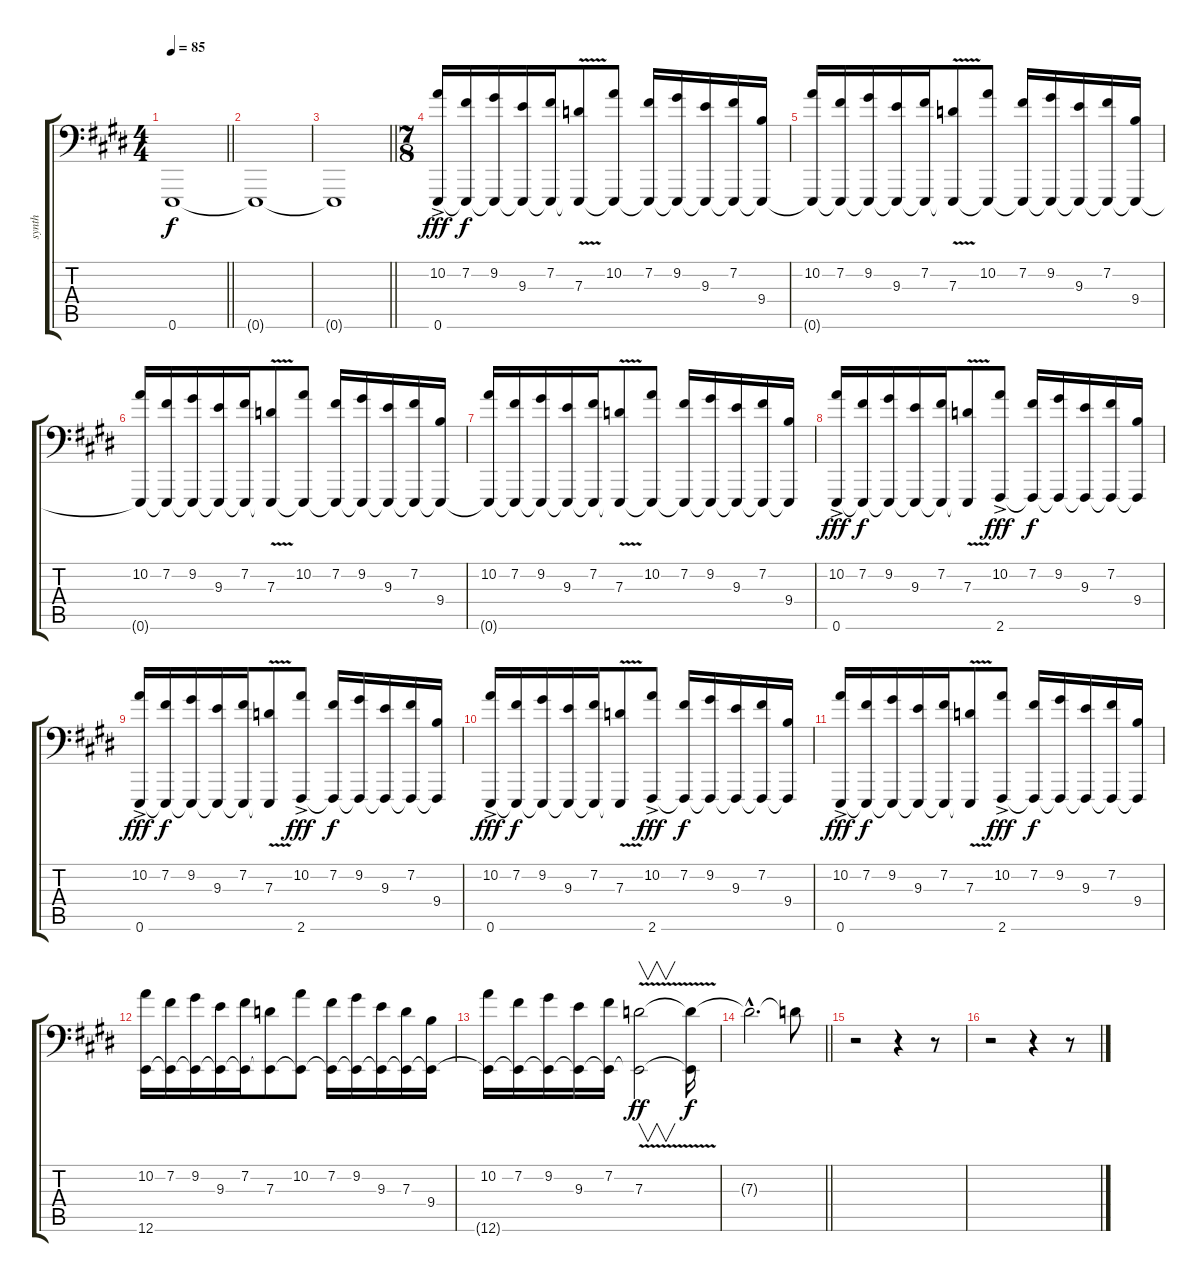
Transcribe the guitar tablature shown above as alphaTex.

\track ("synth" "synth") {instrument lead2sawtooth}
\staff {score tabs}
\tuning (E4 B3 G3 D3 A1 E1) {hide}
\ts (4 4)
\tempo 85
\clef f4
\barLineRight lightlight
\ks e
0.6{t}.1{dy f} |
0.6{t}.1 |
\barLineRight lightlight
0.6{t}.1 |
\ts (7 8)
(10.2 0.6{ac}).16{dy fff} (7.2 0.6{t}).16{dy f} (9.2 0.6{t}).16 (9.3 0.6{t}).16 (7.2 0.6{t}).16 (7.3{v} 0.6{t}).8 (10.2 0.6{t}).8 (7.2 0.6{t}).16 (9.2 0.6{t}).16 (9.3 0.6{t}).16 (7.2 0.6{t}).16 (9.4 0.6{t}).16 |
(10.2 0.6{t}).16 (7.2 0.6{t}).16 (9.2 0.6{t}).16 (9.3 0.6{t}).16 (7.2 0.6{t}).16 (7.3{v} 0.6{t}).8 (10.2 0.6{t}).8 (7.2 0.6{t}).16 (9.2 0.6{t}).16 (9.3 0.6{t}).16 (7.2 0.6{t}).16 (9.4 0.6{t}).16 |
(10.2 0.6{t}).16 (7.2 0.6{t}).16 (9.2 0.6{t}).16 (9.3 0.6{t}).16 (7.2 0.6{t}).16 (7.3{v} 0.6{t}).8 (10.2 0.6{t}).8 (7.2 0.6{t}).16 (9.2 0.6{t}).16 (9.3 0.6{t}).16 (7.2 0.6{t}).16 (9.4 0.6{t}).16 |
(10.2 0.6{t}).16 (7.2 0.6{t}).16 (9.2 0.6{t}).16 (9.3 0.6{t}).16 (7.2 0.6{t}).16 (7.3{v} 0.6{t}).8 (10.2 0.6{t}).8 (7.2 0.6{t}).16 (9.2 0.6{t}).16 (9.3 0.6{t}).16 (7.2 0.6{t}).16 (9.4 0.6{t}).16 |
(10.2 0.6{ac}).16{dy fff} (7.2 0.6{t}).16{dy f} (9.2 0.6{t}).16 (9.3 0.6{t}).16 (7.2 0.6{t}).16 (7.3{v} 0.6{t}).8 (10.2 2.6{ac}).8{dy fff} (7.2 2.6{t}).16{dy f} (9.2 2.6{t}).16 (9.3 2.6{t}).16 (7.2 2.6{t}).16 (9.4 2.6{t}).16 |
(10.2 0.6{ac}).16{dy fff} (7.2 0.6{t}).16{dy f} (9.2 0.6{t}).16 (9.3 0.6{t}).16 (7.2 0.6{t}).16 (7.3{v} 0.6{t}).8 (10.2 2.6{ac}).8{dy fff} (7.2 2.6{t}).16{dy f} (9.2 2.6{t}).16 (9.3 2.6{t}).16 (7.2 2.6{t}).16 (9.4 2.6{t}).16 |
(10.2 0.6{ac}).16{dy fff} (7.2 0.6{t}).16{dy f} (9.2 0.6{t}).16 (9.3 0.6{t}).16 (7.2 0.6{t}).16 (7.3{v} 0.6{t}).8 (10.2 2.6{ac}).8{dy fff} (7.2 2.6{t}).16{dy f} (9.2 2.6{t}).16 (9.3 2.6{t}).16 (7.2 2.6{t}).16 (9.4 2.6{t}).16 |
(10.2 0.6{ac}).16{dy fff} (7.2 0.6{t}).16{dy f} (9.2 0.6{t}).16 (9.3 0.6{t}).16 (7.2 0.6{t}).16 (7.3{v} 0.6{t}).8 (10.2 2.6{ac}).8{dy fff} (7.2 2.6{t}).16{dy f} (9.2 2.6{t}).16 (9.3 2.6{t}).16 (7.2 2.6{t}).16 (9.4 2.6{t}).16 |
(10.2 12.6).16 (7.2 12.6{t}).16 (9.2 12.6{t}).16 (9.3 12.6{t}).16 (7.2 12.6{t}).16 (7.3 12.6{t}).8 (10.2 12.6{t}).8 (7.2 12.6{t}).16 (9.2 12.6{t}).16 (9.3 12.6{t}).16 (7.3 12.6{t}).16 (9.4 12.6{t}).16 |
(10.2 12.6{t}).16 (7.2 12.6{t}).16 (9.2 12.6{t}).16 (9.3 12.6{t}).16 (7.2 12.6{t}).16 (7.3{v} 12.6{t}).2{v dy ff volume 0} (7.3{t} 12.6{t}).16{dy f} |
\barLineRight lightlight
7.3{hac t}.2{d} 7.3{t}.8 |
r.2 r.4 r.8 |
r.2 r.4 r.8
